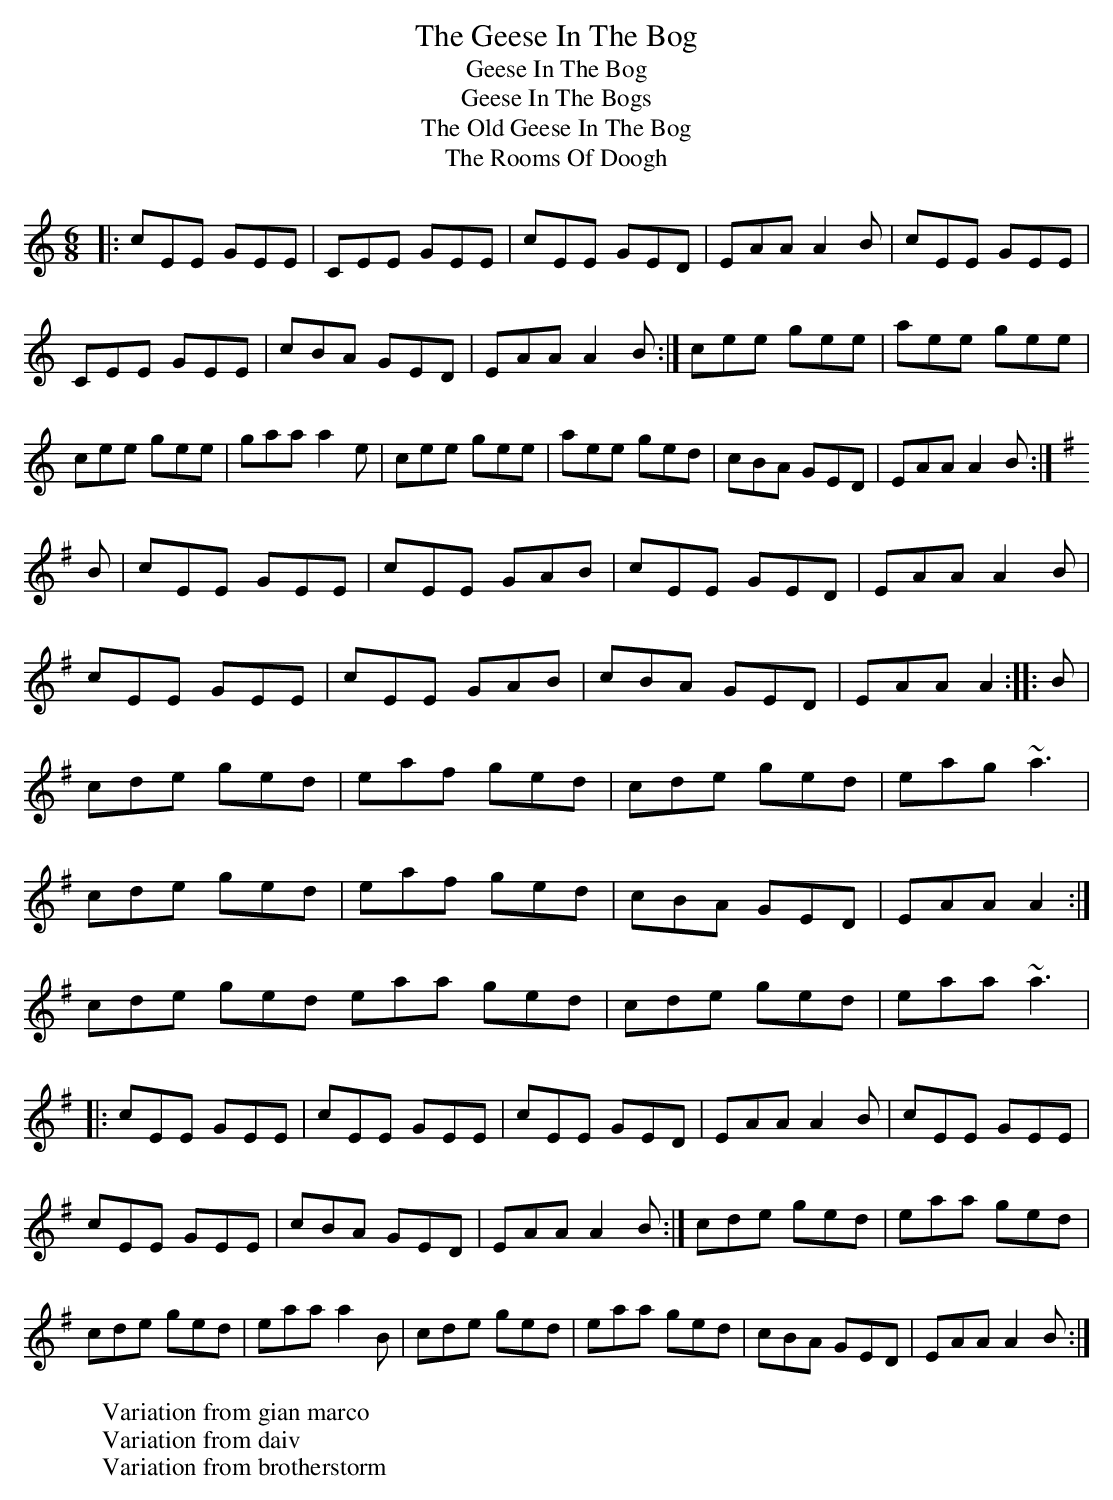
X:1
T:Geese In The Bog, The
T:Geese In The Bog
T:Geese In The Bogs
T:Old Geese In The Bog, The
T:Rooms Of Doogh, The
M:6/8
L:1/8
K:Amin
|:cEE GEE|CEE GEE|cEE GED| EAA A2B|cEE GEE|
CEE GEE|cBA GED| EAA A2B:|cee gee| aee gee|
cee gee| gaa a2e|cee gee| aee ged| cBA GED| EAA A2B:|
W:Variation from gian marco
K:ADor
B|cEE GEE|cEE GAB|cEE GED|EAA A2B|
cEE GEE|cEE GAB|cBA GED|EAA A2:|:B|
cde ged|eaf ged|cde ged|eag ~a3|
cde ged|eaf ged|cBA GED|EAA A2:|
W:Variation from daiv
cde ged eaa ged | cde ged | eaa ~a3 |
W:Variation from brotherstorm
|:cEE GEE|cEE GEE|cEE GED| EAA A2B|cEE GEE|
cEE GEE|cBA GED| EAA A2B:|cde ged| eaa ged|
cde ged| eaa a2B|cde ged| eaa ged| cBA GED| EAA A2B:|
